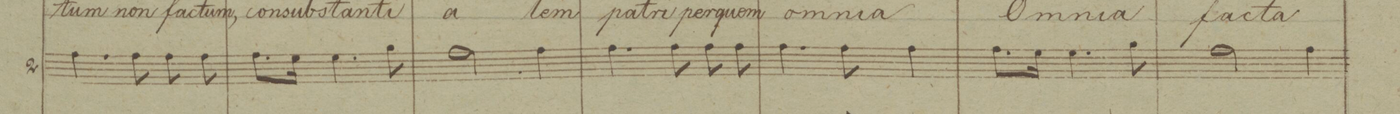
**kern	**text	**text	**dynam
*I"2.	*	*	*
*clefC3	*	*	*
*k[b-]	*	*	*
*M3/4	*	*	*
4.g\	.	-tum	.
8g\	.	non	.
8g\	.	fac-	.
8g\	.	-tum,	.
=44	=44	=44	=44
8.g\L	.	con-	.
16f\Jk	.	-subs-	.
4.f\	.	-tan-	.
8a\	.	-ti-	.
=45	=45	=45	=45
2g\	.	-a-	.
4g\	.	-lem	.
=46	=46	=46	=46
4.g\	.	pa-	.
8g\	.	-tri	.
8g\	.	per-	.
8g\	.	-quem	.
=47	=47	=47	=47
4.g\	.	om-	.
8g\	.	-ni-	.
4g\	.	-a	.
=48	=48	=48	=48
8.g\L	.	Om-	.
16f\Jk	.	.	.
4.f\	.	-ni-	.
8a\	.	-a	.
=49	=49	=49	=49
2g\	.	fac-	.
4g\	.	-ta	.
=50	=50	=50	=50
*-	*-	*-	*-
